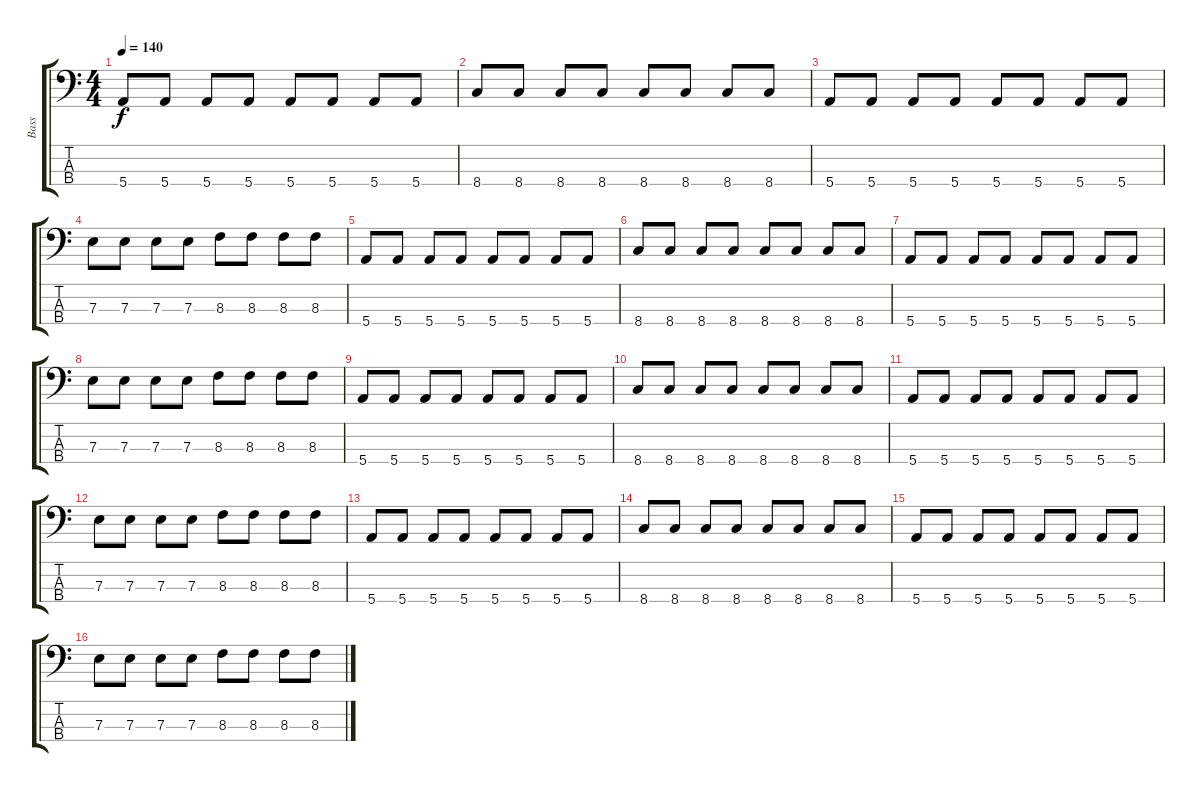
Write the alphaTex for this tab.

\track ("Bass" "Bass") {instrument electricbassfinger}
\staff {score tabs}
\tuning (G2 D2 A1 E1) {hide}
\ts (4 4)
\tempo 140
\clef f4
\ks c
5.4.8{dy f} 5.4.8 5.4.8 5.4.8 5.4.8 5.4.8 5.4.8 5.4.8 |
8.4.8 8.4.8 8.4.8 8.4.8 8.4.8 8.4.8 8.4.8 8.4.8 |
5.4.8 5.4.8 5.4.8 5.4.8 5.4.8 5.4.8 5.4.8 5.4.8 |
7.3.8 7.3.8 7.3.8 7.3.8 8.3.8 8.3.8 8.3.8 8.3.8 |
5.4.8 5.4.8 5.4.8 5.4.8 5.4.8 5.4.8 5.4.8 5.4.8 |
8.4.8 8.4.8 8.4.8 8.4.8 8.4.8 8.4.8 8.4.8 8.4.8 |
5.4.8 5.4.8 5.4.8 5.4.8 5.4.8 5.4.8 5.4.8 5.4.8 |
7.3.8 7.3.8 7.3.8 7.3.8 8.3.8 8.3.8 8.3.8 8.3.8 |
5.4.8 5.4.8 5.4.8 5.4.8 5.4.8 5.4.8 5.4.8 5.4.8 |
8.4.8 8.4.8 8.4.8 8.4.8 8.4.8 8.4.8 8.4.8 8.4.8 |
5.4.8 5.4.8 5.4.8 5.4.8 5.4.8 5.4.8 5.4.8 5.4.8 |
7.3.8 7.3.8 7.3.8 7.3.8 8.3.8 8.3.8 8.3.8 8.3.8 |
5.4.8 5.4.8 5.4.8 5.4.8 5.4.8 5.4.8 5.4.8 5.4.8 |
8.4.8 8.4.8 8.4.8 8.4.8 8.4.8 8.4.8 8.4.8 8.4.8 |
5.4.8 5.4.8 5.4.8 5.4.8 5.4.8 5.4.8 5.4.8 5.4.8 |
7.3.8 7.3.8 7.3.8 7.3.8 8.3.8 8.3.8 8.3.8 8.3.8
